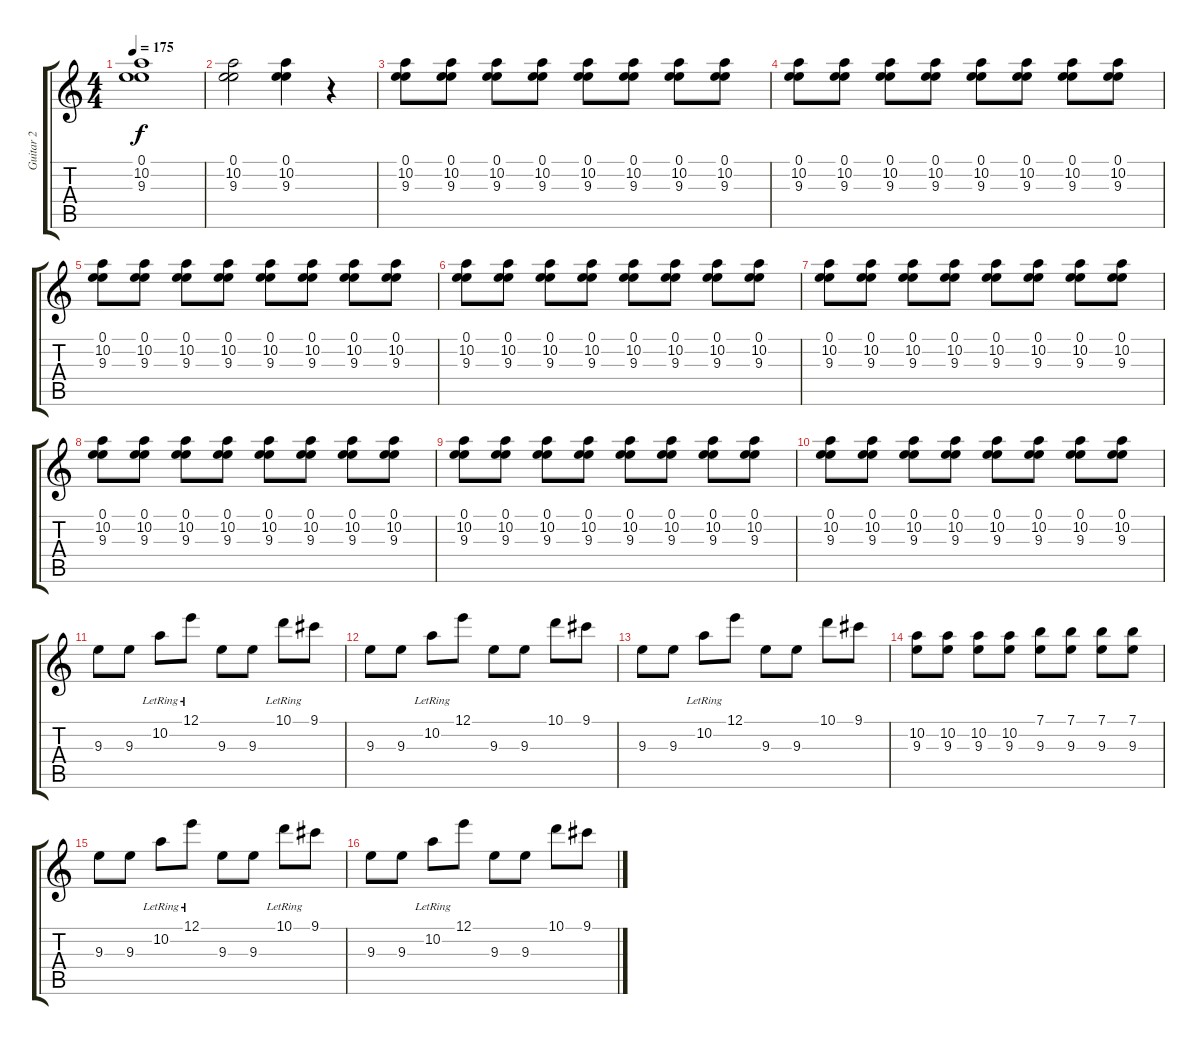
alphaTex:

\track ("Guitar 2" "Guitar 2") {instrument distortionguitar}
\staff {score tabs}
\tuning (E4 B3 G3 D3 A2 D2) {hide}
\ts (4 4)
\tempo 175
\clef g2
\ks c
(0.1 10.2 9.3).1{dy f} |
(0.1 10.2 9.3).2 (0.1 10.2 9.3).4 r.4 |
(0.1 10.2 9.3).8 (0.1 10.2 9.3).8 (0.1 10.2 9.3).8 (0.1 10.2 9.3).8 (0.1 10.2 9.3).8 (0.1 10.2 9.3).8 (0.1 10.2 9.3).8 (0.1 10.2 9.3).8 |
(0.1 10.2 9.3).8 (0.1 10.2 9.3).8 (0.1 10.2 9.3).8 (0.1 10.2 9.3).8 (0.1 10.2 9.3).8 (0.1 10.2 9.3).8 (0.1 10.2 9.3).8 (0.1 10.2 9.3).8 |
(0.1 10.2 9.3).8 (0.1 10.2 9.3).8 (0.1 10.2 9.3).8 (0.1 10.2 9.3).8 (0.1 10.2 9.3).8 (0.1 10.2 9.3).8 (0.1 10.2 9.3).8 (0.1 10.2 9.3).8 |
(0.1 10.2 9.3).8 (0.1 10.2 9.3).8 (0.1 10.2 9.3).8 (0.1 10.2 9.3).8 (0.1 10.2 9.3).8 (0.1 10.2 9.3).8 (0.1 10.2 9.3).8 (0.1 10.2 9.3).8 |
(0.1 10.2 9.3).8 (0.1 10.2 9.3).8 (0.1 10.2 9.3).8 (0.1 10.2 9.3).8 (0.1 10.2 9.3).8 (0.1 10.2 9.3).8 (0.1 10.2 9.3).8 (0.1 10.2 9.3).8 |
(0.1 10.2 9.3).8 (0.1 10.2 9.3).8 (0.1 10.2 9.3).8 (0.1 10.2 9.3).8 (0.1 10.2 9.3).8 (0.1 10.2 9.3).8 (0.1 10.2 9.3).8 (0.1 10.2 9.3).8 |
(0.1 10.2 9.3).8 (0.1 10.2 9.3).8 (0.1 10.2 9.3).8 (0.1 10.2 9.3).8 (0.1 10.2 9.3).8 (0.1 10.2 9.3).8 (0.1 10.2 9.3).8 (0.1 10.2 9.3).8 |
(0.1 10.2 9.3).8 (0.1 10.2 9.3).8 (0.1 10.2 9.3).8 (0.1 10.2 9.3).8 (0.1 10.2 9.3).8 (0.1 10.2 9.3).8 (0.1 10.2 9.3).8 (0.1 10.2 9.3).8 |
9.3.8{balance 11 instrument overdrivenguitar} 9.3.8 10.2{lr}.8 12.1{lr}.8 9.3.8 9.3.8 10.1{lr}.8 9.1.8 |
9.3.8 9.3.8 10.2{lr}.8 12.1.8 9.3.8 9.3.8 10.1.8 9.1.8 |
9.3.8 9.3.8 10.2{lr}.8 12.1.8 9.3.8 9.3.8 10.1.8 9.1.8 |
(10.2 9.3).8 (10.2 9.3).8 (10.2 9.3).8 (10.2 9.3).8 (7.1 9.3).8 (7.1 9.3).8 (7.1 9.3).8 (7.1 9.3).8 |
9.3.8{balance 11 instrument overdrivenguitar} 9.3.8 10.2{lr}.8 12.1{lr}.8 9.3.8 9.3.8 10.1{lr}.8 9.1.8 |
9.3.8 9.3.8 10.2{lr}.8 12.1.8 9.3.8 9.3.8 10.1.8 9.1.8
